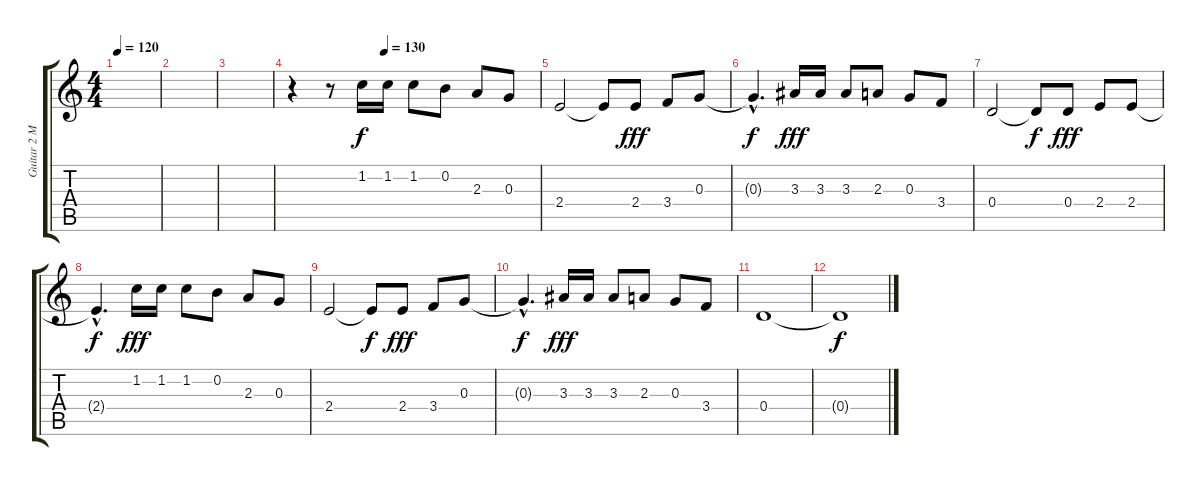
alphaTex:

\track ("Guitar 2 Mini Solo" "Guitar 2 M") {instrument acousticguitarsteel}
\staff {score tabs}
\tuning (E4 B3 G3 D3 A2 E2) {hide}
\ts (4 4)
\tempo 120
\clef g2
\ks c
|
|
|
\tempo (130 0.375)
r.4 r.8 1.2.16 1.2.16 1.2.8 0.2.8 2.3.8 0.3.8 |
2.4.2 2.4{t}.8{dy f} 2.4.8{dy fff} 3.4.8 0.3.8 |
0.3{hac t}.4{d dy f} 3.3.16{dy fff} 3.3.16 3.3.8 2.3.8 0.3.8 3.4.8 |
0.4.2 0.4{t}.8{dy f} 0.4.8{dy fff} 2.4.8 2.4.8 |
2.4{hac t}.4{d dy f} 1.2.16{dy fff} 1.2.16 1.2.8 0.2.8 2.3.8 0.3.8 |
2.4.2 2.4{t}.8{dy f} 2.4.8{dy fff} 3.4.8 0.3.8 |
0.3{hac t}.4{d dy f} 3.3.16{dy fff} 3.3.16 3.3.8 2.3.8 0.3.8 3.4.8 |
0.4.1 |
0.4{t}.1{dy f}
